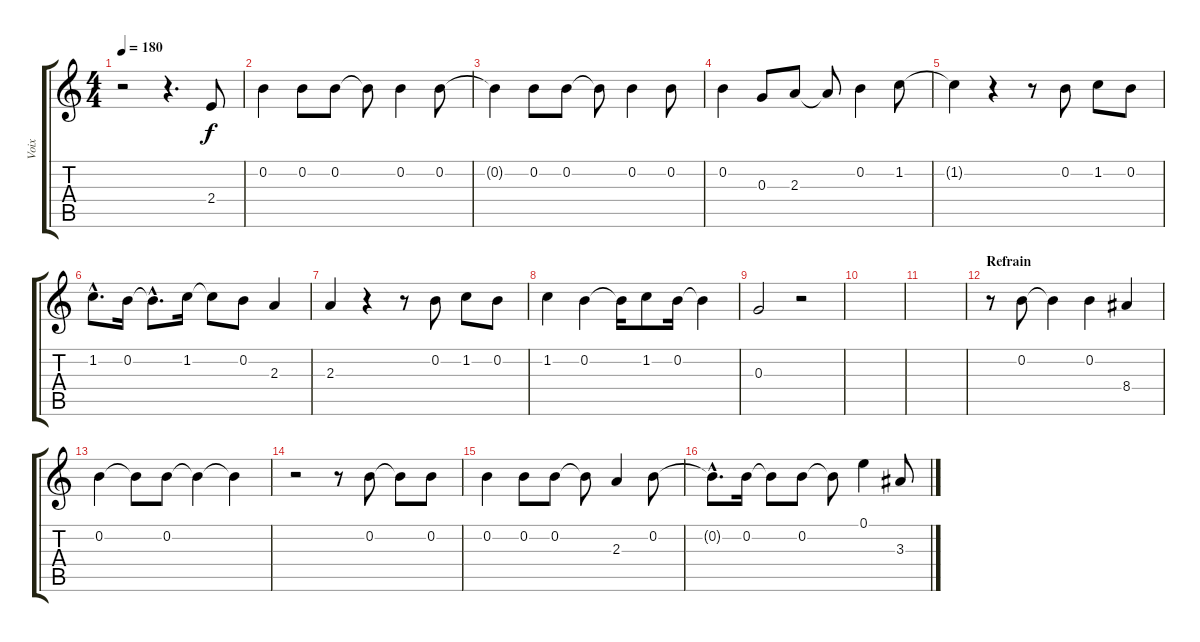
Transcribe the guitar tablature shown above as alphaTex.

\track ("Voix" "Voix") {instrument electricguitarjazz}
\staff {score tabs}
\tuning (E4 B3 G3 D3 A2 E2) {hide}
\ts (4 4)
\tempo 180
\clef g2
\ks c
r.2{dy f} r.4{d} 2.4.8 |
0.2.4 0.2.8 0.2.8 0.2{t}.8 0.2.4 0.2.8 |
0.2{t}.4 0.2.8 0.2.8 0.2{t}.8 0.2.4 0.2.8 |
0.2.4 0.3.8 2.3.8 2.3{t}.8 0.2.4 1.2.8 |
1.2{t}.4 r.4 r.8 0.2.8 1.2.8 0.2.8 |
1.2{hac}.8{d} 0.2.16 0.2{hac t}.8{d} 1.2.16 1.2{t}.8 0.2.8 2.3.4 |
2.3.4 r.4 r.8 0.2.8 1.2.8 0.2.8 |
1.2.4 0.2.4 0.2{t}.16 1.2.8 0.2.16 0.2{t}.4 |
0.3.2 r.2 |
|
|
\section ("" "Refrain")
r.8 0.2.8 0.2{t}.4 0.2.4 8.4.4 |
0.2.4 0.2{t}.8 0.2.8 0.2{t}.4 0.2{t}.4 |
r.2 r.8 0.2.8 0.2{t}.8 0.2.8 |
0.2.4 0.2.8 0.2.8 0.2{t}.8 2.3.4 0.2.8 |
0.2{hac t}.8{d} 0.2.16 0.2{t}.8 0.2.8 0.2{t}.8 0.1.4 3.3.8
